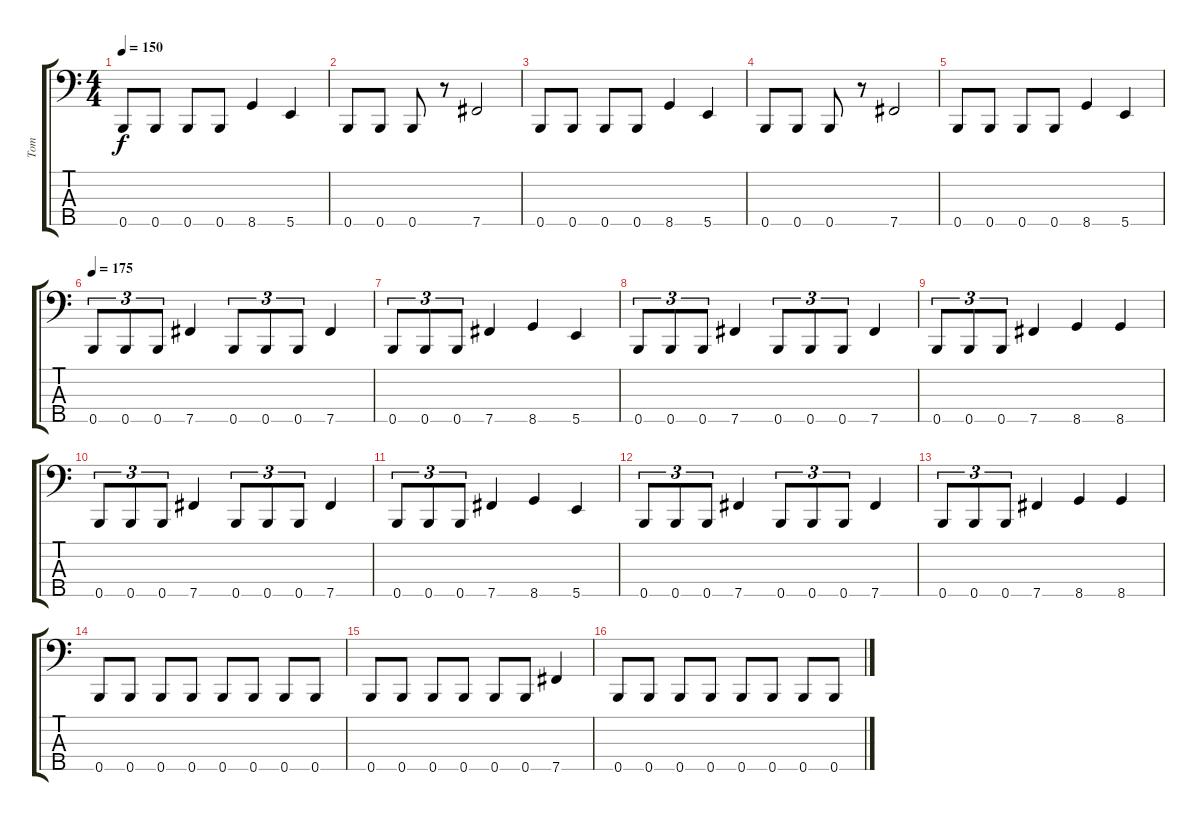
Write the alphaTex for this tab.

\track ("Tom" "Tom") {instrument electricbasspick}
\staff {score tabs}
\tuning (A2 E2 B1 Gb1 B0) {hide}
\ts (4 4)
\tempo 150
\clef f4
\ks c
0.5.8{dy f} 0.5.8 0.5.8 0.5.8 8.5.4 5.5.4 |
0.5.8 0.5.8 0.5.8 r.8 7.5.2 |
0.5.8 0.5.8 0.5.8 0.5.8 8.5.4 5.5.4 |
0.5.8 0.5.8 0.5.8 r.8 7.5.2 |
0.5.8 0.5.8 0.5.8 0.5.8 8.5.4 5.5.4 |
\tempo 175
0.5.8{tu (3 2)} 0.5.8{tu (3 2)} 0.5.8{tu (3 2)} 7.5.4 0.5.8{tu (3 2)} 0.5.8{tu (3 2)} 0.5.8{tu (3 2)} 7.5.4 |
0.5.8{tu (3 2)} 0.5.8{tu (3 2)} 0.5.8{tu (3 2)} 7.5.4 8.5.4 5.5.4 |
0.5.8{tu (3 2)} 0.5.8{tu (3 2)} 0.5.8{tu (3 2)} 7.5.4 0.5.8{tu (3 2)} 0.5.8{tu (3 2)} 0.5.8{tu (3 2)} 7.5.4 |
0.5.8{tu (3 2)} 0.5.8{tu (3 2)} 0.5.8{tu (3 2)} 7.5.4 8.5.4 8.5.4 |
0.5.8{tu (3 2)} 0.5.8{tu (3 2)} 0.5.8{tu (3 2)} 7.5.4 0.5.8{tu (3 2)} 0.5.8{tu (3 2)} 0.5.8{tu (3 2)} 7.5.4 |
0.5.8{tu (3 2)} 0.5.8{tu (3 2)} 0.5.8{tu (3 2)} 7.5.4 8.5.4 5.5.4 |
0.5.8{tu (3 2)} 0.5.8{tu (3 2)} 0.5.8{tu (3 2)} 7.5.4 0.5.8{tu (3 2)} 0.5.8{tu (3 2)} 0.5.8{tu (3 2)} 7.5.4 |
0.5.8{tu (3 2)} 0.5.8{tu (3 2)} 0.5.8{tu (3 2)} 7.5.4 8.5.4 8.5.4 |
0.5.8 0.5.8 0.5.8 0.5.8 0.5.8 0.5.8 0.5.8 0.5.8 |
0.5.8 0.5.8 0.5.8 0.5.8 0.5.8 0.5.8 7.5.4 |
0.5.8 0.5.8 0.5.8 0.5.8 0.5.8 0.5.8 0.5.8 0.5.8
